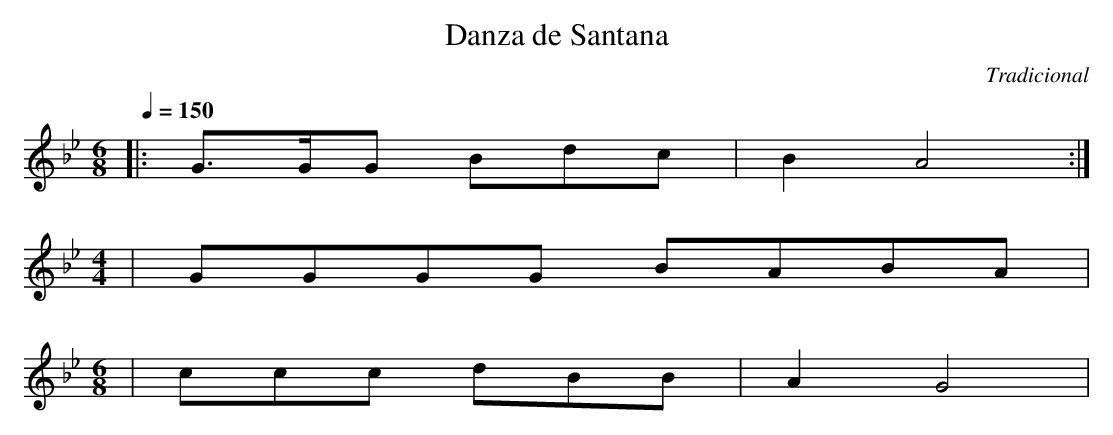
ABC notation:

X:1
T:Danza de Santana
C:Tradicional
M:6/8
L:1/8
Q:1/4=150
K:Gm
|: G3/2G/2G Bdc|B2 A4 :|
[M:4/4]
|GGGG BABA|
[M:6/8]
|ccc dBB|A2 G4|
